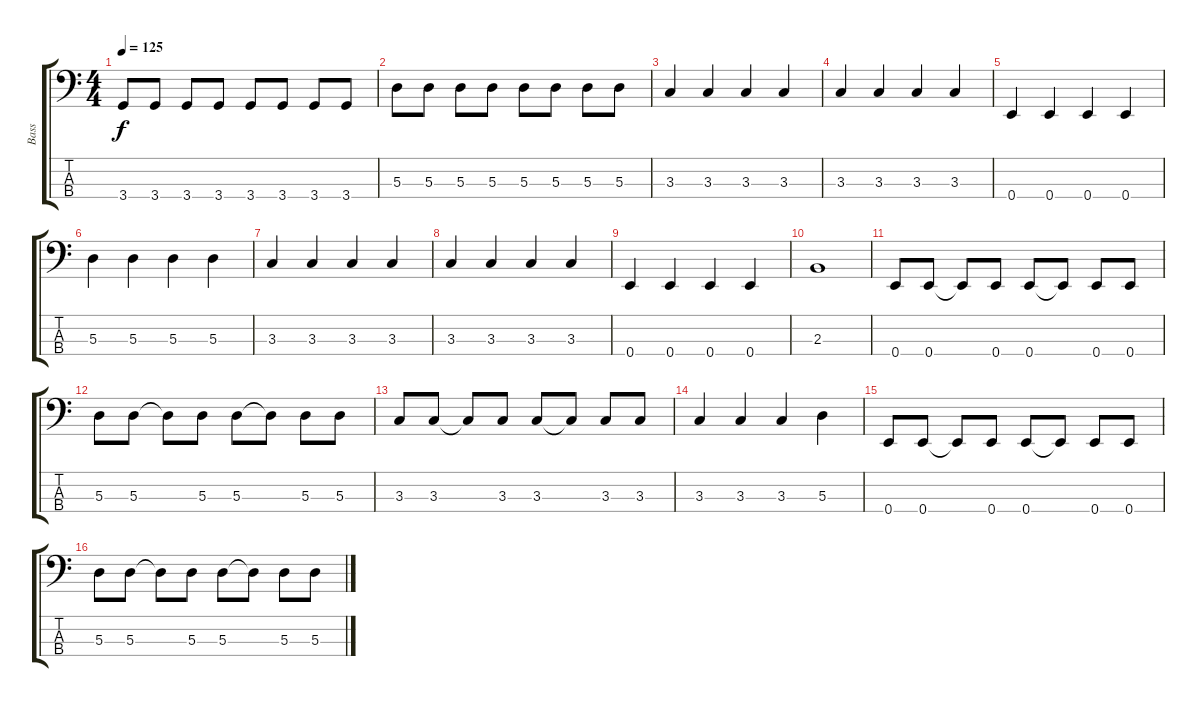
\track ("Bass" "Bass") {instrument electricbassfinger}
\staff {score tabs}
\tuning (G2 D2 A1 E1) {hide}
\ts (4 4)
\tempo 125
\clef f4
\ks c
3.4.8{dy f} 3.4.8 3.4.8 3.4.8 3.4.8 3.4.8 3.4.8 3.4.8 |
5.3.8 5.3.8 5.3.8 5.3.8 5.3.8 5.3.8 5.3.8 5.3.8 |
3.3.4 3.3.4 3.3.4 3.3.4 |
3.3.4 3.3.4 3.3.4 3.3.4 |
0.4.4 0.4.4 0.4.4 0.4.4 |
5.3.4 5.3.4 5.3.4 5.3.4 |
3.3.4 3.3.4 3.3.4 3.3.4 |
3.3.4 3.3.4 3.3.4 3.3.4 |
0.4.4 0.4.4 0.4.4 0.4.4 |
2.3.1 |
0.4.8 0.4.8 0.4{t}.8 0.4.8 0.4.8 0.4{t}.8 0.4.8 0.4.8 |
5.3.8 5.3.8 5.3{t}.8 5.3.8 5.3.8 5.3{t}.8 5.3.8 5.3.8 |
3.3.8 3.3.8 3.3{t}.8 3.3.8 3.3.8 3.3{t}.8 3.3.8 3.3.8 |
3.3.4 3.3.4 3.3.4 5.3.4 |
0.4.8 0.4.8 0.4{t}.8 0.4.8 0.4.8 0.4{t}.8 0.4.8 0.4.8 |
5.3.8 5.3.8 5.3{t}.8 5.3.8 5.3.8 5.3{t}.8 5.3.8 5.3.8
